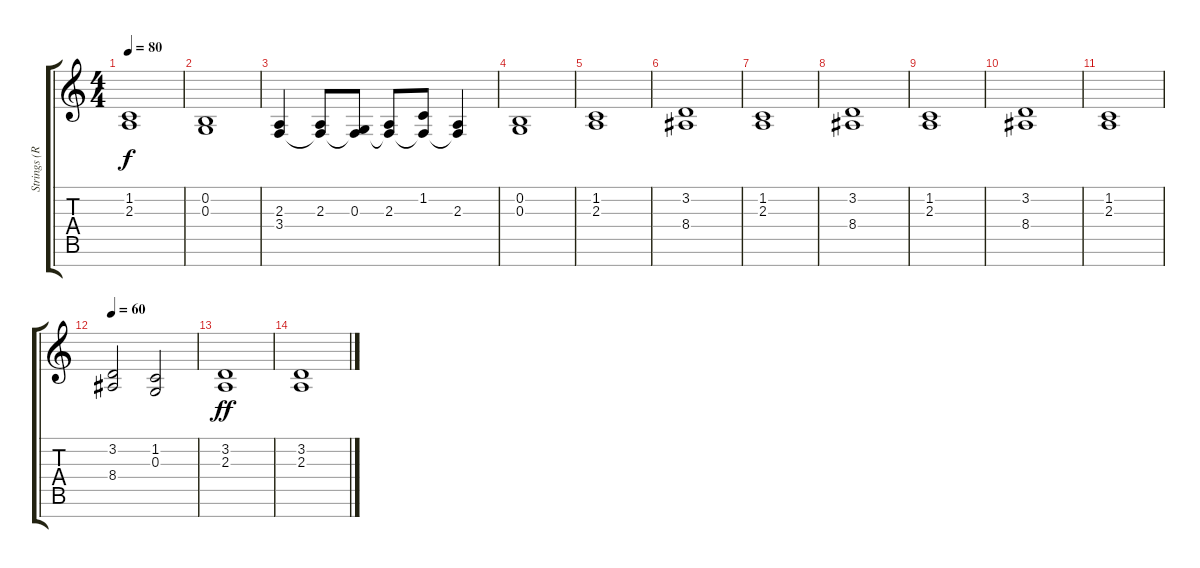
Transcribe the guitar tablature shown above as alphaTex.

\track ("Strings (R)" "Strings (R") {instrument stringensemble2}
\staff {score tabs}
\tuning (E4 B3 G3 D3 A2 E2 B1) {hide}
\ts (4 4)
\tempo 80
\clef g2
\ks c
(1.2 2.3).1{dy f} |
(0.2 0.3).1 |
(2.3 3.4).4 (2.3 3.4{t}).8 (0.3 3.4{t}).8 (2.3 3.4{t}).8 (1.2 3.4{t}).8 (2.3 3.4{t}).4 |
(0.2 0.3).1 |
(1.2 2.3).1 |
(3.2 8.4).1 |
(1.2 2.3).1 |
(3.2 8.4).1 |
(1.2 2.3).1 |
(3.2 8.4).1 |
(1.2 2.3).1 |
\tempo 60
(3.2 8.4).2 (1.2 0.3).2 |
(3.2 2.3).1{dy ff} |
(3.2 2.3).1
